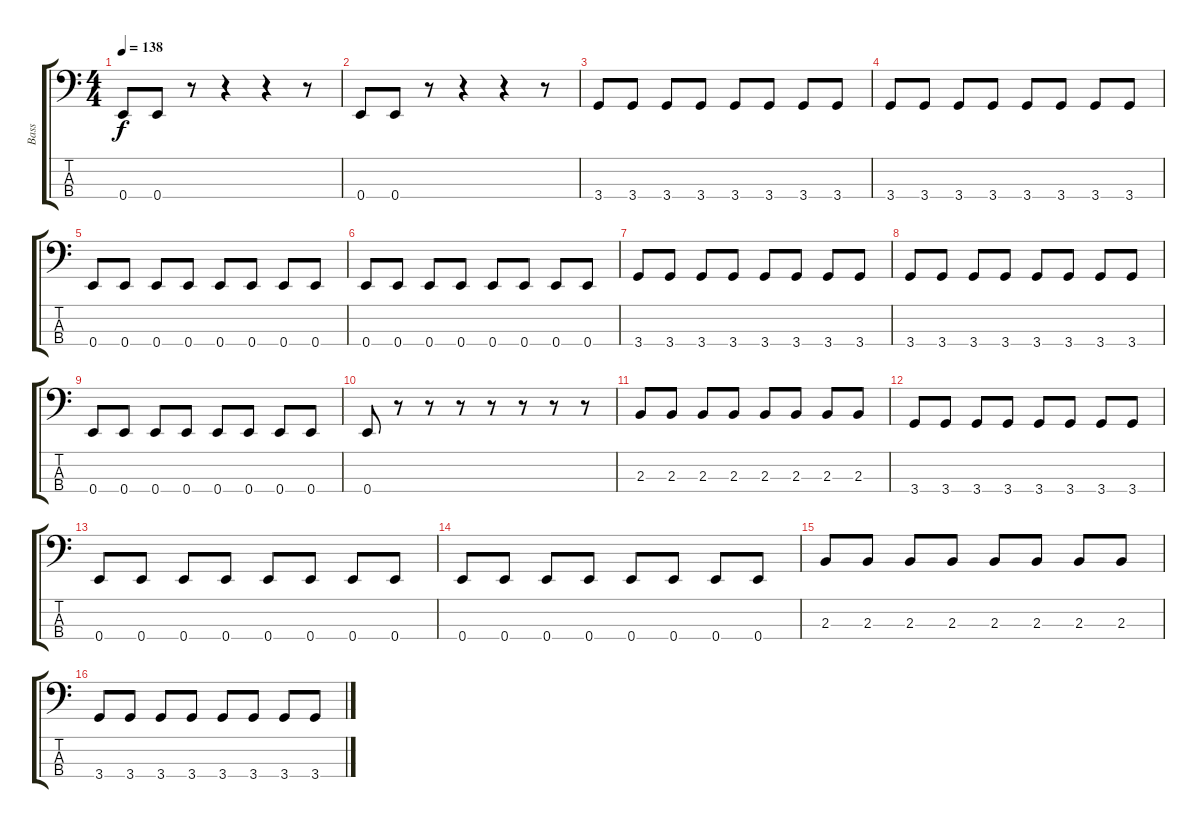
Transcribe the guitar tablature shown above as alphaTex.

\track ("Bass" "Bass") {instrument electricbassfinger}
\staff {score tabs}
\tuning (G2 D2 A1 E1) {hide}
\ts (4 4)
\tempo 138
\clef f4
\ks c
0.4.8{dy f} 0.4.8 r.8 r.4 r.4 r.8 |
0.4.8 0.4.8 r.8 r.4 r.4 r.8 |
3.4.8 3.4.8 3.4.8 3.4.8 3.4.8 3.4.8 3.4.8 3.4.8 |
3.4.8 3.4.8 3.4.8 3.4.8 3.4.8 3.4.8 3.4.8 3.4.8 |
0.4.8 0.4.8 0.4.8 0.4.8 0.4.8 0.4.8 0.4.8 0.4.8 |
0.4.8 0.4.8 0.4.8 0.4.8 0.4.8 0.4.8 0.4.8 0.4.8 |
3.4.8 3.4.8 3.4.8 3.4.8 3.4.8 3.4.8 3.4.8 3.4.8 |
3.4.8 3.4.8 3.4.8 3.4.8 3.4.8 3.4.8 3.4.8 3.4.8 |
0.4.8 0.4.8 0.4.8 0.4.8 0.4.8 0.4.8 0.4.8 0.4.8 |
0.4.8 r.8 r.8 r.8 r.8 r.8 r.8 r.8 |
2.3.8 2.3.8 2.3.8 2.3.8 2.3.8 2.3.8 2.3.8 2.3.8 |
3.4.8 3.4.8 3.4.8 3.4.8 3.4.8 3.4.8 3.4.8 3.4.8 |
0.4.8 0.4.8 0.4.8 0.4.8 0.4.8 0.4.8 0.4.8 0.4.8 |
0.4.8 0.4.8 0.4.8 0.4.8 0.4.8 0.4.8 0.4.8 0.4.8 |
2.3.8 2.3.8 2.3.8 2.3.8 2.3.8 2.3.8 2.3.8 2.3.8 |
3.4.8 3.4.8 3.4.8 3.4.8 3.4.8 3.4.8 3.4.8 3.4.8
